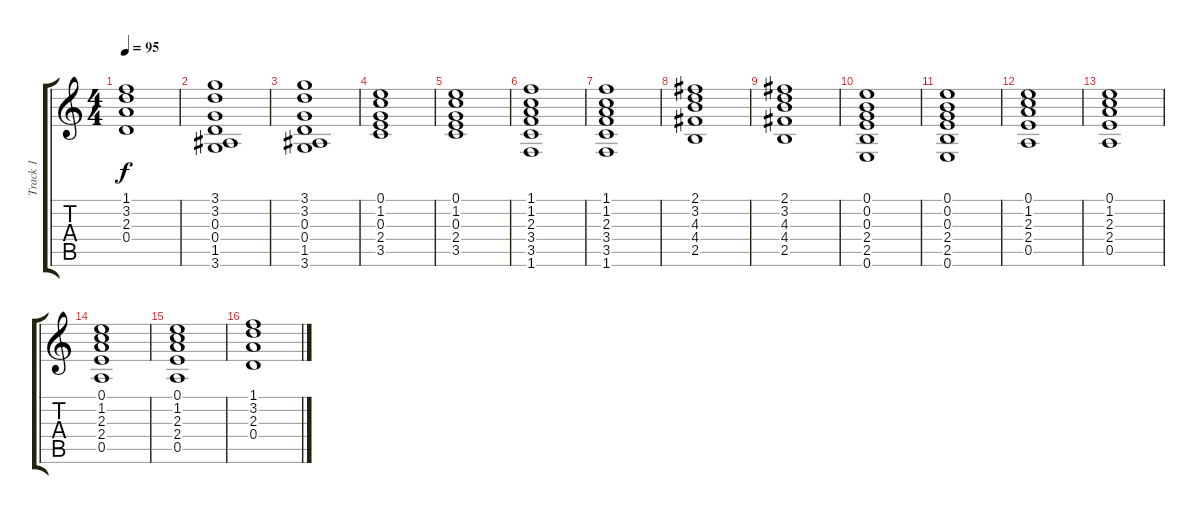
\track ("Track 1" "Track 1") {instrument acousticguitarsteel}
\staff {score tabs}
\tuning (E4 B3 G3 D3 A2 E2) {hide}
\ts (4 4)
\tempo 95
\clef g2
\ks c
(1.1 3.2 2.3 0.4).1{dy f} |
(3.1 3.2 0.3 0.4 1.5 3.6).1 |
(3.1 3.2 0.3 0.4 1.5 3.6).1 |
(0.1 1.2 0.3 2.4 3.5).1 |
(0.1 1.2 0.3 2.4 3.5).1 |
(1.1 1.2 2.3 3.4 3.5 1.6).1 |
(1.1 1.2 2.3 3.4 3.5 1.6).1 |
(2.1 3.2 4.3 4.4 2.5).1 |
(2.1 3.2 4.3 4.4 2.5).1 |
(0.1 0.2 0.3 2.4 2.5 0.6).1 |
(0.1 0.2 0.3 2.4 2.5 0.6).1 |
(0.1 1.2 2.3 2.4 0.5).1 |
(0.1 1.2 2.3 2.4 0.5).1 |
(0.1 1.2 2.3 2.4 0.5).1 |
(0.1 1.2 2.3 2.4 0.5).1 |
(1.1 3.2 2.3 0.4).1
